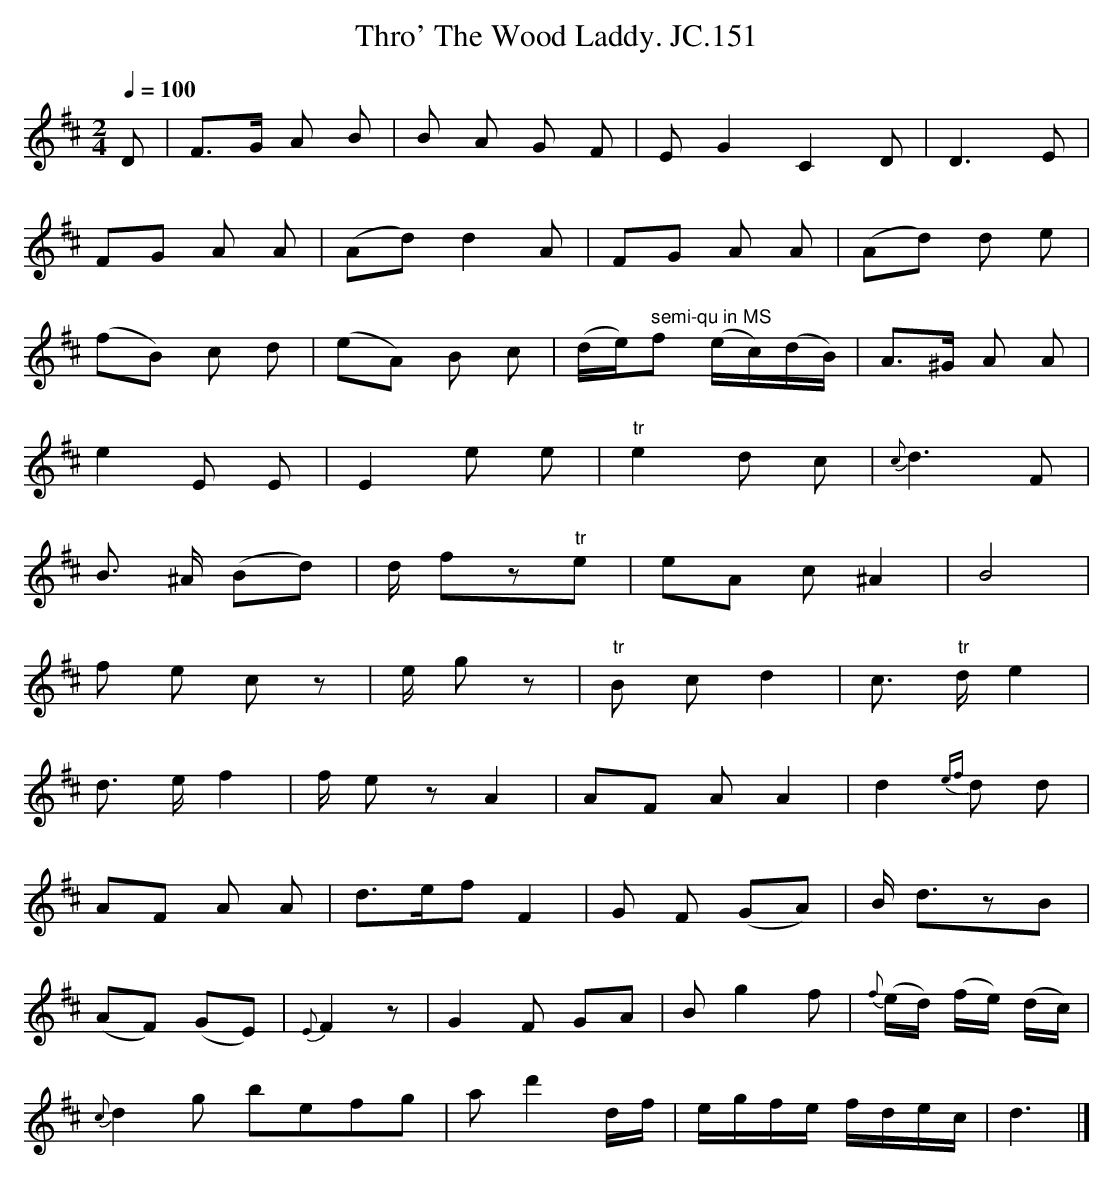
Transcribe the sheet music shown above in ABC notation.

X:1
T:Thro' The Wood Laddy. JC.151
M:2/4
L:1/8
Q:1/4=100
K:D
D|\\
F>G A B|B A G F|EG2C2D|D3E|
FG A A|(Ad)d2A|FG A A|(Ad) d e|
(fB) c d|(eA) B c|(d/e/)" semi-qu in MS"f (e/c/)(d/B/)|A>^G A A|
e2E E|E2e e|"tr"e2d c|{c}d3F|
B3/2 ^A/ (Bd)|d/ fz"tr"e|eA c^A2|B4|
f e cz|e/ gz|"tr"B cd2|c3/2 "tr"d/e2|
d3/2 e/f2|f/ ezA2|AF AA2|d2{ef}d d|
AF A A|d>efF2|G F (GA)|B/ d3/2zB|
(AF) (GE)|{E}F2z|G2F GA|Bg2f|{f}(e/d/) (f/e/) (d/c/)|
{c}d2g befg|ad'2d/f/|e/g/f/e/ f/d/e/c/|d3|]
